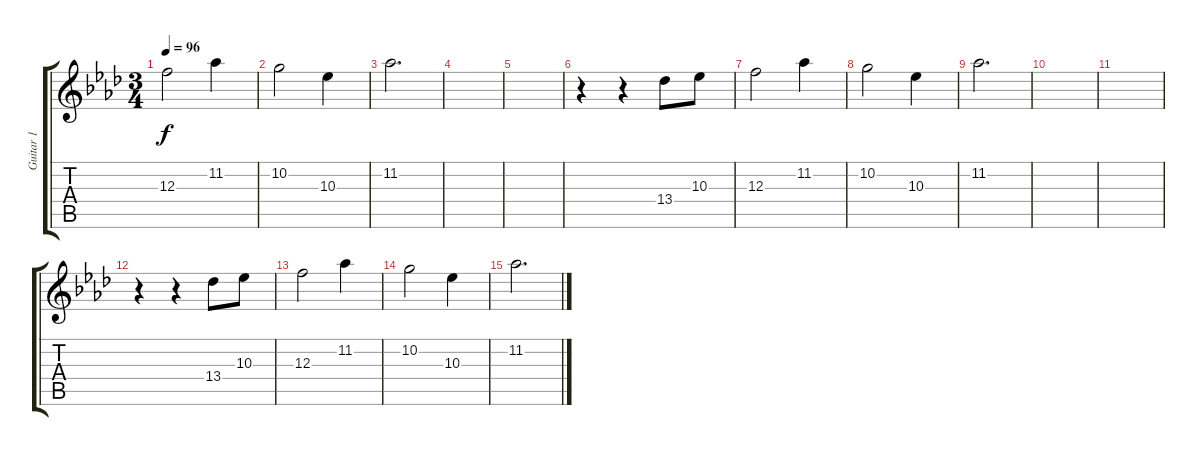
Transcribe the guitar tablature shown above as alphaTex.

\track ("Guitar 1" "Guitar 1") {solo instrument acousticguitarnylon}
\staff {score tabs}
\tuning (D4 A3 F3 C3 G2 D2) {hide}
\ts (3 4)
\tempo 96
\clef g2
\ks fminor
12.3.2{dy f} 11.2.4 |
10.2.2 10.3.4 |
11.2.2{d} |
|
|
r.4 r.4 13.4.8 10.3.8 |
12.3.2 11.2.4 |
10.2.2 10.3.4 |
11.2.2{d} |
|
|
r.4 r.4 13.4.8 10.3.8 |
12.3.2 11.2.4 |
10.2.2 10.3.4 |
11.2.2{d}
